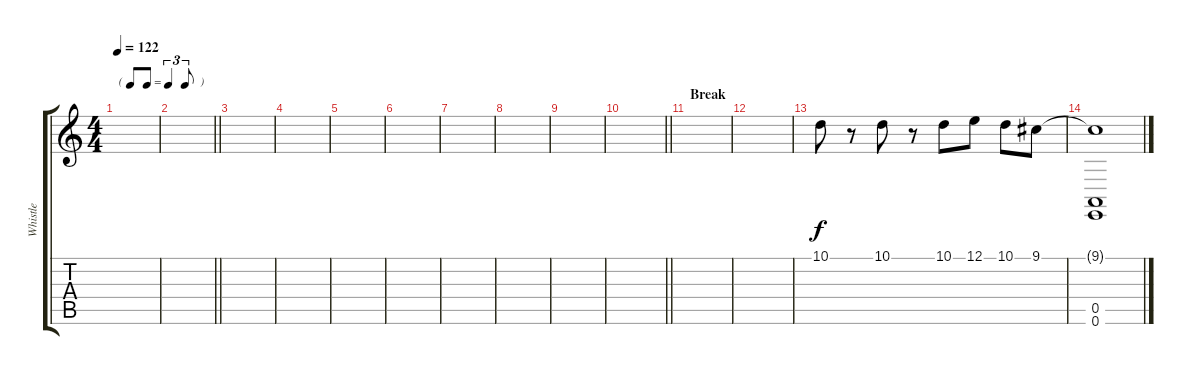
\track ("Whistle" "Whistle") {instrument whistle}
\staff {score tabs}
\tuning (E4 B3 G3 D3 A2 E2) {hide}
\ts (4 4)
\tf triplet8th
\tempo 122
\clef g2
\ks c
|
\barLineRight lightlight
|
|
|
|
|
|
|
|
\barLineRight lightlight
|
\section ("" "Break")
|
|
10.1.8 r.8 10.1.8 r.8 10.1.8 12.1.8 10.1.8 9.1.8 |
(9.1{t} 0.5 0.6).1
